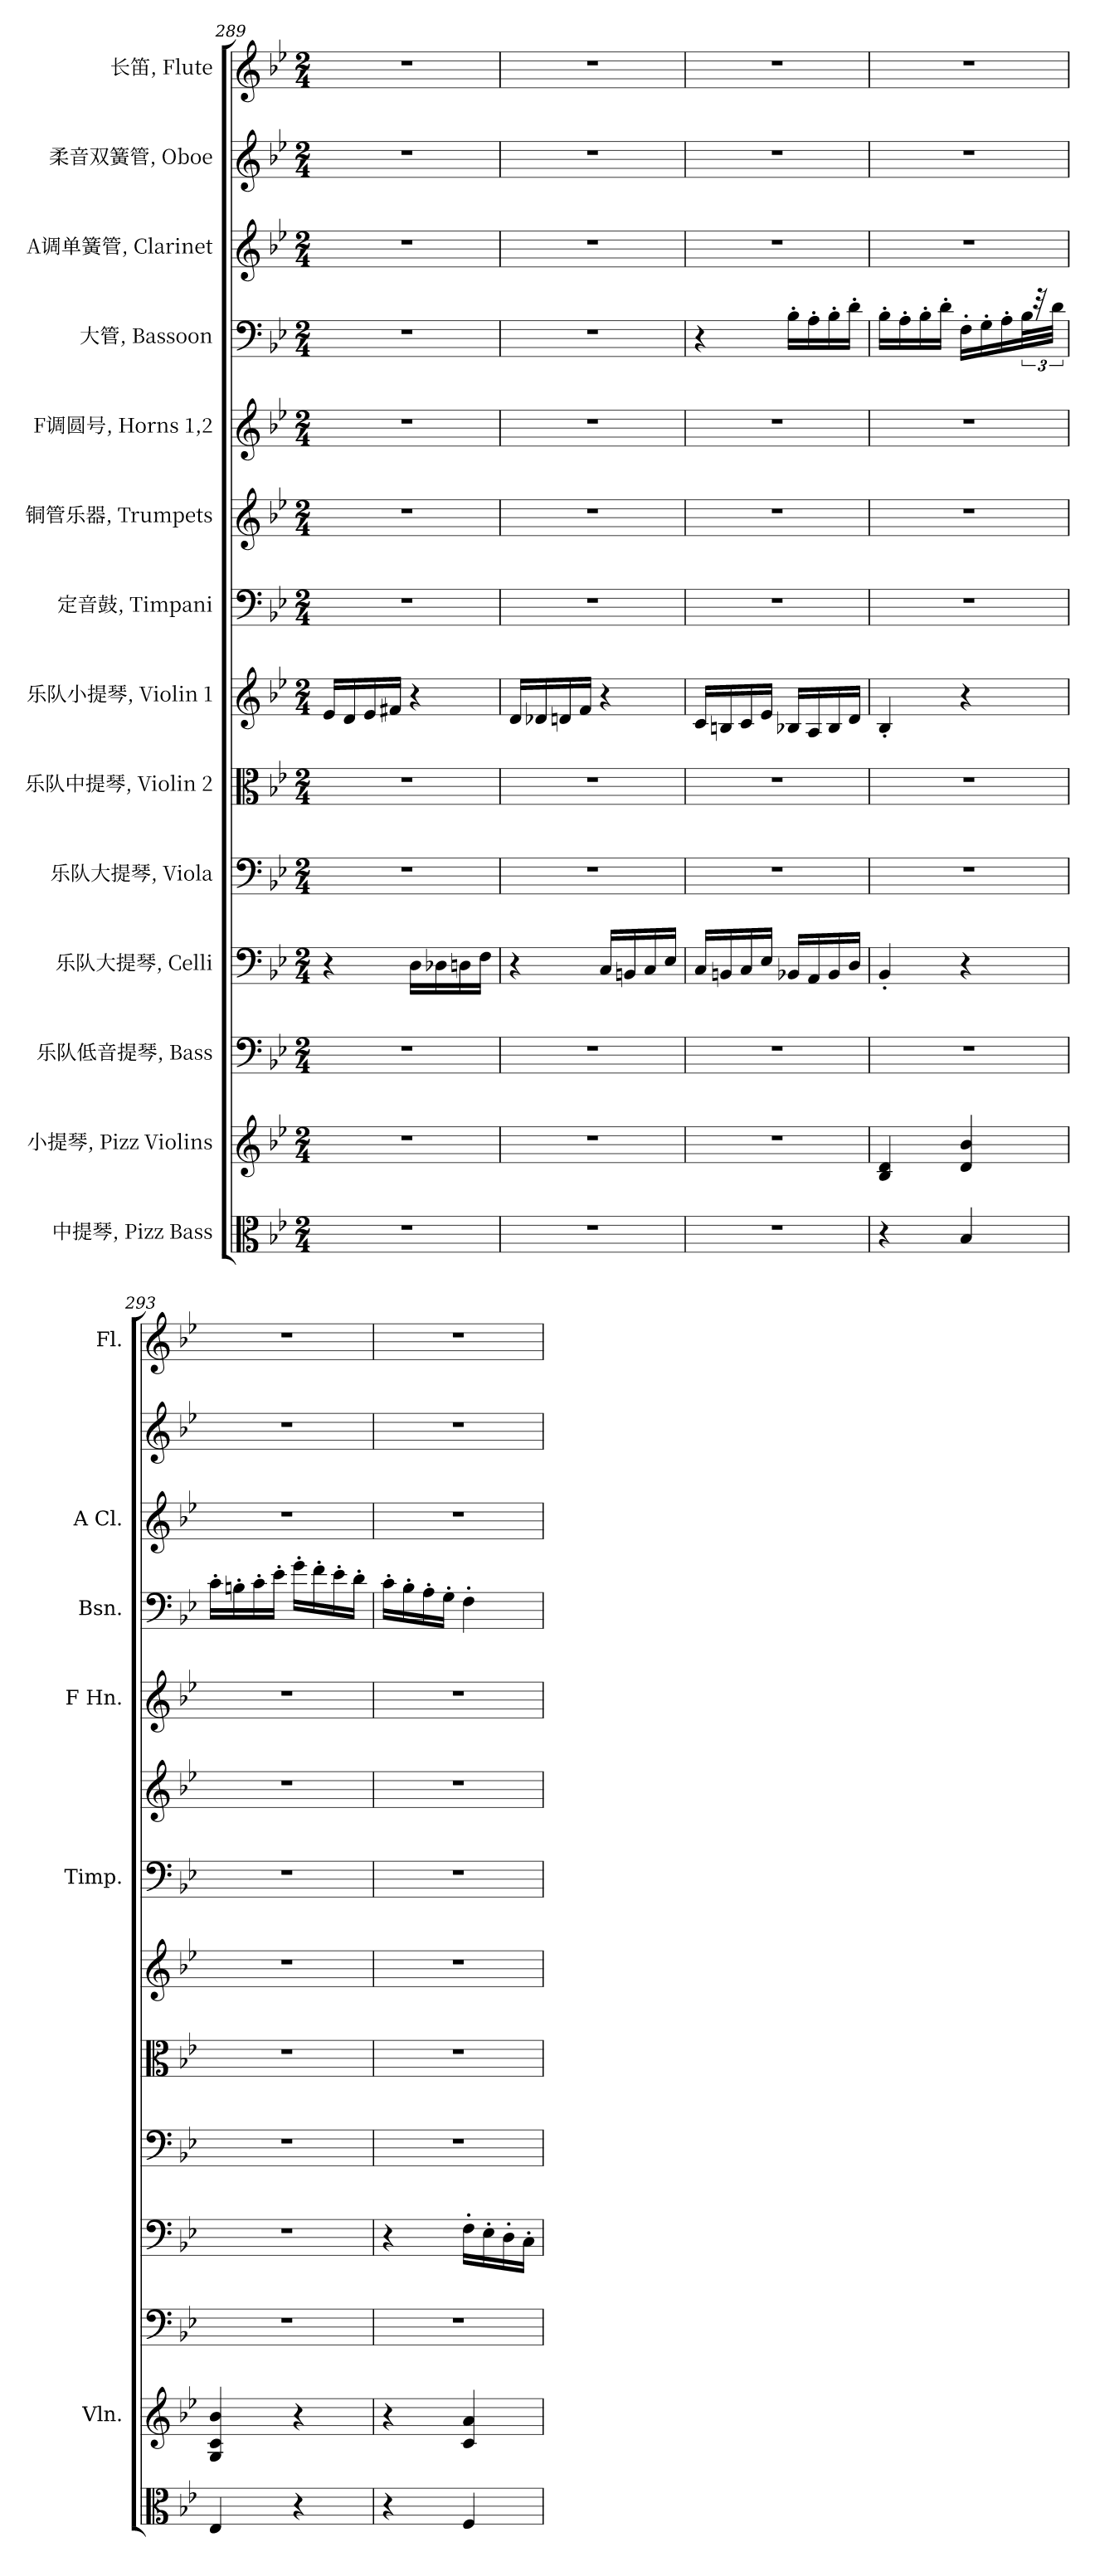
**kern	**kern	**kern	**kern	**kern	**kern	**kern	**kern	**kern	**kern	**kern	**kern	**kern	**kern
*part14	*part13	*part12	*part11	*part10	*part9	*part8	*part7	*part6	*part5	*part4	*part3	*part2	*part1
*staff14	*staff13	*staff12	*staff11	*staff10	*staff9	*staff8	*staff7	*staff6	*staff5	*staff4	*staff3	*staff2	*staff1
*I"中提琴, Pizz Bass	*I"小提琴, Pizz Violins	*I"乐队低音提琴, Bass	*I"乐队大提琴, Celli	*I"乐队大提琴, Viola	*I"乐队中提琴, Violin 2	*I"乐队小提琴, Violin 1	*I"定音鼓, Timpani	*I"铜管乐器, Trumpets	*I"F调圆号, Horns 1,2	*I"大管, Bassoon	*I"A调单簧管, Clarinet	*I"柔音双簧管, Oboe	*I"长笛, Flute
*	*I'Vln.	*	*	*	*	*	*I'Timp.	*	*I'F Hn.	*I'Bsn.	*I'A Cl.	*	*I'Fl.
*clefC3	*clefG2	*clefF4	*clefF4	*clefF4	*clefC3	*clefG2	*clefF4	*clefG2	*clefG2	*clefF4	*clefG2	*clefG2	*clefG2
*	*	*ITrd7c12	*	*	*	*	*	*	*ITrd4c7	*	*ITrd2c3	*ITrd2c3	*
*k[b-e-]	*k[b-e-]	*k[b-e-]	*k[b-e-]	*k[b-e-]	*k[b-e-]	*k[b-e-]	*k[b-e-]	*k[b-e-]	*k[b-e-a-]	*k[b-e-]	*k[f#]	*k[f#]	*k[b-e-]
*M2/4	*M2/4	*M2/4	*M2/4	*M2/4	*M2/4	*M2/4	*M2/4	*M2/4	*M2/4	*M2/4	*M2/4	*M2/4	*M2/4
=289	=289	=289	=289	=289	=289	=289	=289	=289	=289	=289	=289	=289	=289
2r	2r	2r	4r	2r	2r	16e-/LL	2r	2r	2r	2r	2r	2r	2r
.	.	.	.	.	.	16d/	.	.	.	.	.	.	.
.	.	.	.	.	.	16e-/	.	.	.	.	.	.	.
.	.	.	.	.	.	16f#X/JJ	.	.	.	.	.	.	.
.	.	.	16D\LL	.	.	4r	.	.	.	.	.	.	.
.	.	.	16D-X\	.	.	.	.	.	.	.	.	.	.
.	.	.	16Dn\	.	.	.	.	.	.	.	.	.	.
.	.	.	16F\JJ	.	.	.	.	.	.	.	.	.	.
!!LO:PB:g=z
=290	=290	=290	=290	=290	=290	=290	=290	=290	=290	=290	=290	=290	=290
2r	2r	2r	4r	2r	2r	16d/LL	2r	2r	2r	2r	2r	2r	2r
.	.	.	.	.	.	16d-X/	.	.	.	.	.	.	.
.	.	.	.	.	.	16dn/	.	.	.	.	.	.	.
.	.	.	.	.	.	16f/JJ	.	.	.	.	.	.	.
.	.	.	16C/LL	.	.	4r	.	.	.	.	.	.	.
.	.	.	16BBn/	.	.	.	.	.	.	.	.	.	.
.	.	.	16C/	.	.	.	.	.	.	.	.	.	.
.	.	.	16E-/JJ	.	.	.	.	.	.	.	.	.	.
=291	=291	=291	=291	=291	=291	=291	=291	=291	=291	=291	=291	=291	=291
2r	2r	2r	16C/LL	2r	2r	16c/LL	2r	2r	2r	4r	2r	2r	2r
.	.	.	16BBn/	.	.	16Bn/	.	.	.	.	.	.	.
.	.	.	16C/	.	.	16c/	.	.	.	.	.	.	.
.	.	.	16E-/JJ	.	.	16e-/JJ	.	.	.	.	.	.	.
.	.	.	16BB-X/LL	.	.	16B-X/LL	.	.	.	16B-'\LL	.	.	.
.	.	.	16AA/	.	.	16A/	.	.	.	16A'\	.	.	.
.	.	.	16BB-/	.	.	16B-/	.	.	.	16B-'\	.	.	.
.	.	.	16D/JJ	.	.	16d/JJ	.	.	.	16d'\JJ	.	.	.
=292	=292	=292	=292	=292	=292	=292	=292	=292	=292	=292	=292	=292	=292
4r	4B-/ 4d/	2r	4BB-'/	2r	2r	4B-'/	2r	2r	2r	16B-'\LL	2r	2r	2r
.	.	.	.	.	.	.	.	.	.	16A'\	.	.	.
.	.	.	.	.	.	.	.	.	.	16B-'\	.	.	.
.	.	.	.	.	.	.	.	.	.	16d'\JJ	.	.	.
4B-/	4d/ 4b-/	.	4r	.	.	4r	.	.	.	16F'\LL	.	.	.
.	.	.	.	.	.	.	.	.	.	16G'\	.	.	.
.	.	.	.	.	.	.	.	.	.	16A'\	.	.	.
.	.	.	.	.	.	.	.	.	.	48B-\JJk	.	.	.
.	.	.	.	.	.	.	.	.	.	48r	.	.	.
.	.	.	.	.	.	.	.	.	.	48d\	.	.	.
!!LO:PB:g=z
=293	=293	=293	=293	=293	=293	=293	=293	=293	=293	=293	=293	=293	=293
4E-/	4G/ 4c/ 4b-/	2r	2r	2r	2r	2r	2r	2r	2r	16c'\LL	2r	2r	2r
.	.	.	.	.	.	.	.	.	.	16Bn'\	.	.	.
.	.	.	.	.	.	.	.	.	.	16c'\	.	.	.
.	.	.	.	.	.	.	.	.	.	16e-'\JJ	.	.	.
4r	4r	.	.	.	.	.	.	.	.	16g'\LL	.	.	.
.	.	.	.	.	.	.	.	.	.	16f'\	.	.	.
.	.	.	.	.	.	.	.	.	.	16e-'\	.	.	.
.	.	.	.	.	.	.	.	.	.	16d'\JJ	.	.	.
=294	=294	=294	=294	=294	=294	=294	=294	=294	=294	=294	=294	=294	=294
4r	4r	2r	4r	2r	2r	2r	2r	2r	2r	16c'\LL	2r	2r	2r
.	.	.	.	.	.	.	.	.	.	16B-'\	.	.	.
.	.	.	.	.	.	.	.	.	.	16A'\	.	.	.
.	.	.	.	.	.	.	.	.	.	16G'\JJ	.	.	.
4F/	4c/ 4a/	.	16F'\LL	.	.	.	.	.	.	4F'\	.	.	.
.	.	.	16E-'\	.	.	.	.	.	.	.	.	.	.
.	.	.	16D'\	.	.	.	.	.	.	.	.	.	.
.	.	.	16C'\JJ	.	.	.	.	.	.	.	.	.	.
=	=	=	=	=	=	=	=	=	=	=	=	=	=
*-	*-	*-	*-	*-	*-	*-	*-	*-	*-	*-	*-	*-	*-
